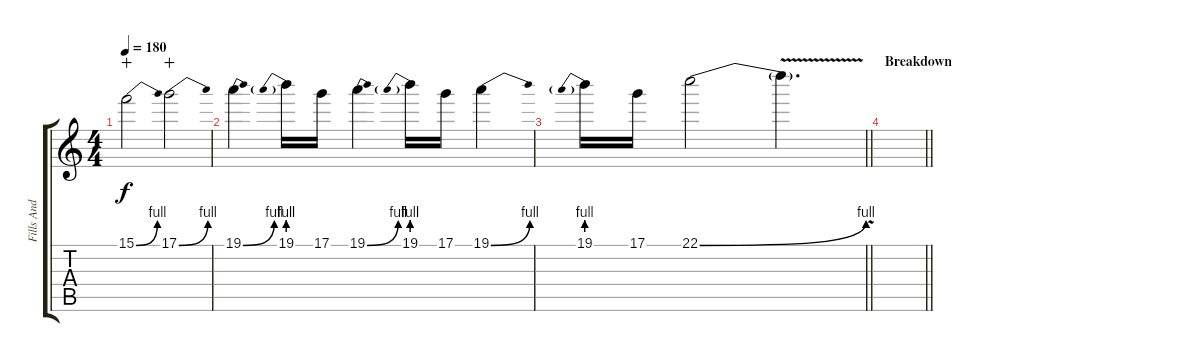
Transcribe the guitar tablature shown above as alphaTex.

\track ("Fills And Solo" "Fills And ") {instrument distortionguitar}
\staff {score tabs}
\tuning (D4 A3 F3 C3 G2 C2) {hide}
\ts (4 4)
\tempo 180
\clef g2
\ks c
15.1{be (bend 0 0 60 4)}.2{dy f wahc} 17.1{be (bend 0 0 60 4)}.2{wahc} |
19.1{be (bend 0 0 60 4)}.4 19.1{be (prebend 0 4 60 4)}.16 17.1.16 19.1{be (bend 0 0 60 4)}.4 19.1{be (prebend 0 4 60 4)}.16 17.1.16 19.1{be (bend 0 0 60 4)}.4 |
\barLineRight lightlight
19.1{be (prebend 0 4 60 4)}.16 17.1.16 22.1{be (bend 0 0 60 4)}.2 22.1{v t}.4{d} |
\section ("" "Breakdown")
\barLineRight lightlight
